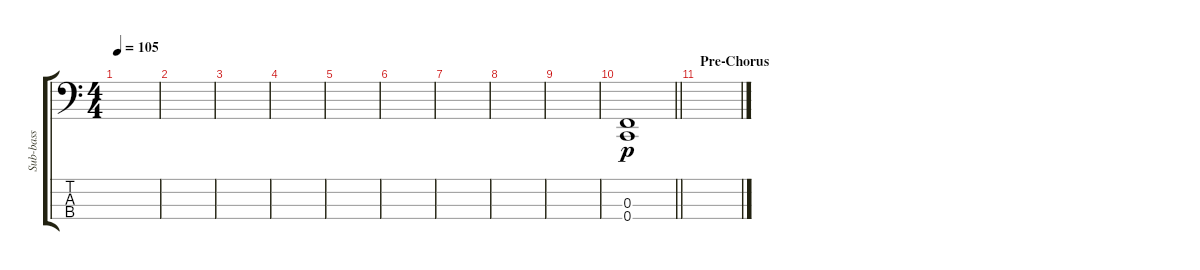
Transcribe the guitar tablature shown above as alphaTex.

\track ("Sub-bass" "Sub-bass") {instrument electricbasspick}
\staff {score tabs}
\tuning (Eb2 Bb1 F1 C1) {hide}
\ts (4 4)
\tempo 105
\clef f4
\ks c
|
|
|
|
|
|
|
|
|
\barLineRight lightlight
(0.3 0.4).1{dy p} |
\section ("" "Pre-Chorus")
